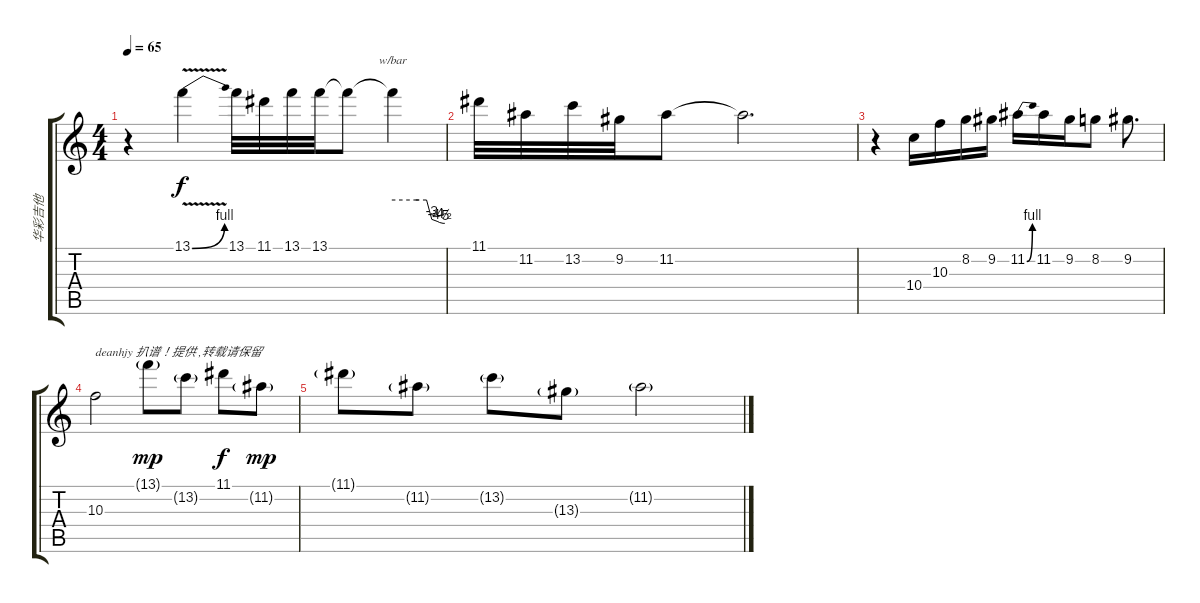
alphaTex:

\track ("华彩吉他" "华彩吉他") {instrument overdrivenguitar}
\staff {score tabs}
\tuning (E4 B3 G3 D3 A2 E2) {hide}
\ts (4 4)
\tempo 65
\clef g2
\ks c
r.4{dy f} 13.1{be (bend 0 0 60 4) v}.4 13.1.32 11.1.32 13.1.32 13.1.32 13.1{t}.8 13.1{t}.4{tbe (custom default 0 0 28 0 30 0 39 0 45 -12 52 -16 54 -18 58 -20 60 -20)} |
11.1.32 11.2.32 13.2.32 9.2.32 11.2.8 11.2{t}.2{d} |
r.4 10.4.16 10.3.16 8.2.16 9.2.16 11.2{be (bend 0 0 60 4)}.16 11.2.16 9.2.16 8.2.8 9.2.8{d} |
10.3.2{txt "deanhjy 扒谱！提供 ,转载请保留"} 13.1{g}.8{dy mp} 13.2{g}.8 11.1.8{dy f} 11.2{g}.8{dy mp} |
11.1{g}.8 11.2{g}.8 13.2{g}.8 13.3{g}.8 11.2{g}.2
